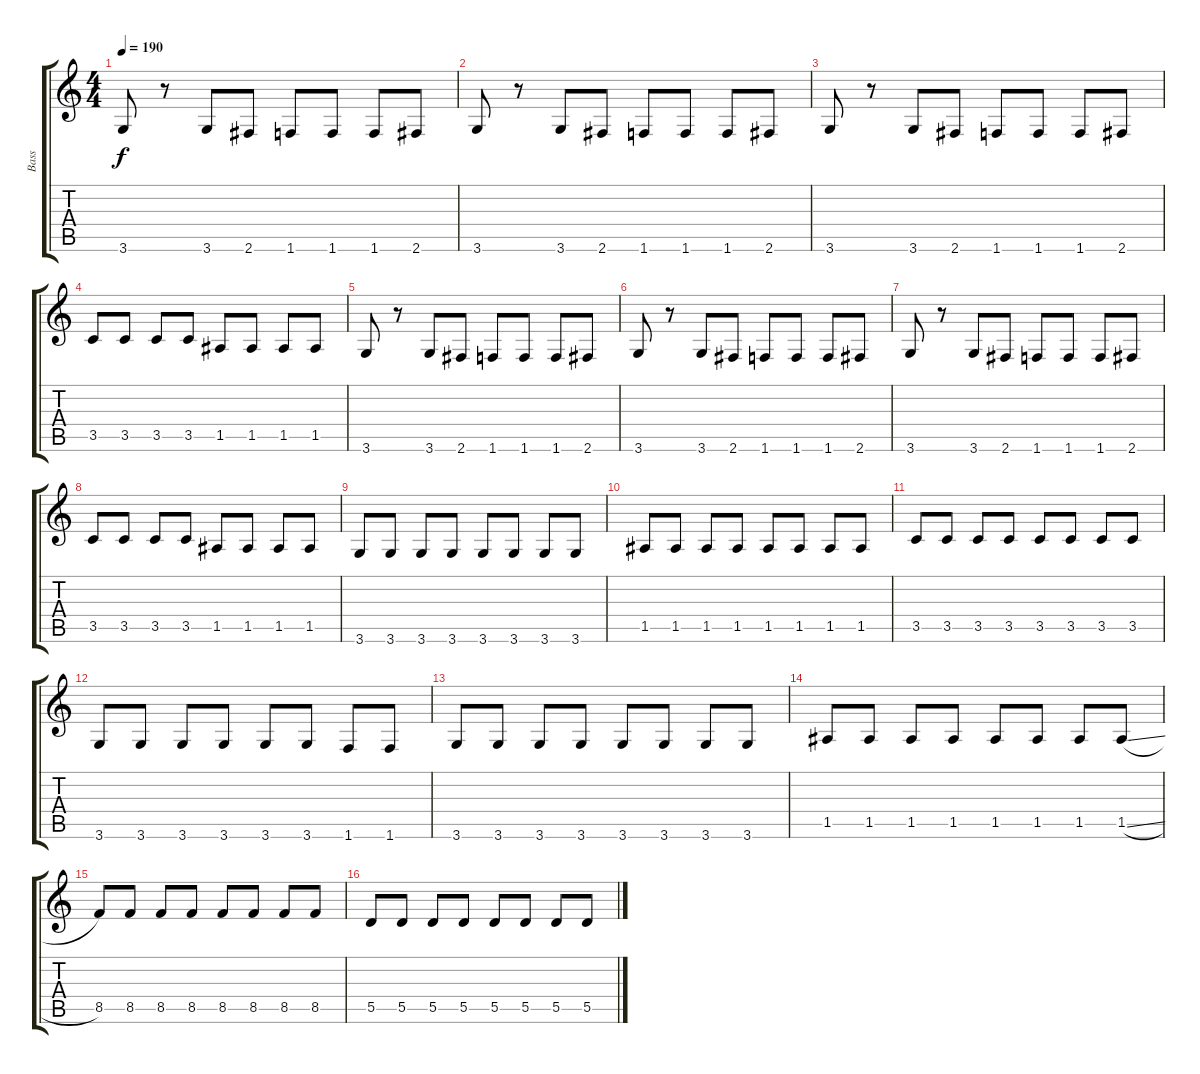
\track ("Bass" "Bass") {instrument electricbasspick}
\staff {score tabs}
\tuning (E4 B3 G3 D3 A2 E2) {hide}
\ts (4 4)
\tempo 190
\clef g2
\ks c
3.6.8{dy f} r.8 3.6.8 2.6.8 1.6.8 1.6.8 1.6.8 2.6.8 |
3.6.8 r.8 3.6.8 2.6.8 1.6.8 1.6.8 1.6.8 2.6.8 |
3.6.8 r.8 3.6.8 2.6.8 1.6.8 1.6.8 1.6.8 2.6.8 |
3.5.8 3.5.8 3.5.8 3.5.8 1.5.8 1.5.8 1.5.8 1.5.8 |
3.6.8 r.8 3.6.8 2.6.8 1.6.8 1.6.8 1.6.8 2.6.8 |
3.6.8 r.8 3.6.8 2.6.8 1.6.8 1.6.8 1.6.8 2.6.8 |
3.6.8 r.8 3.6.8 2.6.8 1.6.8 1.6.8 1.6.8 2.6.8 |
3.5.8 3.5.8 3.5.8 3.5.8 1.5.8 1.5.8 1.5.8 1.5.8 |
3.6.8 3.6.8 3.6.8 3.6.8 3.6.8 3.6.8 3.6.8 3.6.8 |
1.5.8 1.5.8 1.5.8 1.5.8 1.5.8 1.5.8 1.5.8 1.5.8 |
3.5.8 3.5.8 3.5.8 3.5.8 3.5.8 3.5.8 3.5.8 3.5.8 |
3.6.8 3.6.8 3.6.8 3.6.8 3.6.8 3.6.8 1.6.8 1.6.8 |
3.6.8 3.6.8 3.6.8 3.6.8 3.6.8 3.6.8 3.6.8 3.6.8 |
1.5.8 1.5.8 1.5.8 1.5.8 1.5.8 1.5.8 1.5.8 1.5{sl}.8 |
8.5.8 8.5.8 8.5.8 8.5.8 8.5.8 8.5.8 8.5.8 8.5.8 |
5.5.8 5.5.8 5.5.8 5.5.8 5.5.8 5.5.8 5.5.8 5.5.8
